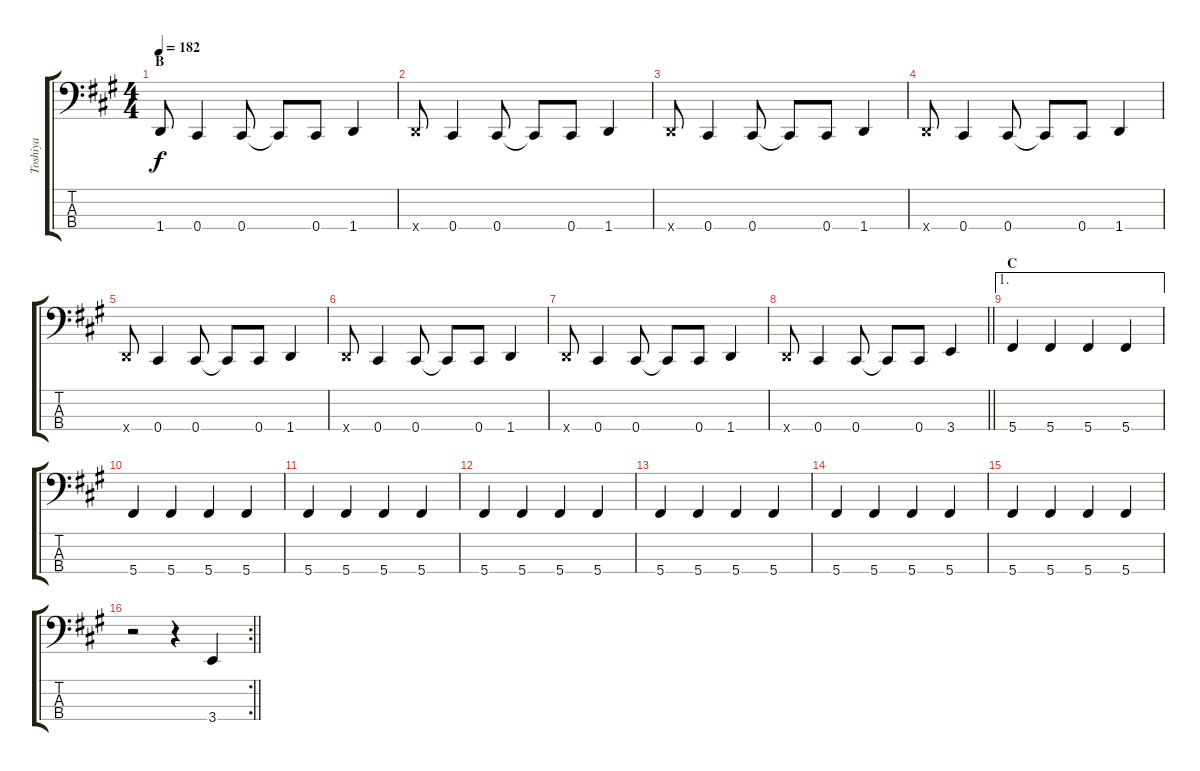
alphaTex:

\track ("Toshiya" "Toshiya") {instrument slapbass1}
\staff {score tabs}
\tuning (E2 B1 Gb1 Db1) {hide}
\ts (4 4)
\section ("" "B")
\tempo 182
\clef f4
\ks a
1.4.8{dy f instrument slapbass1} 0.4.4 0.4.8 0.4{t}.8 0.4.8 1.4.4 |
1.4{x}.8 0.4.4 0.4.8 0.4{t}.8 0.4.8 1.4.4 |
1.4{x}.8 0.4.4 0.4.8 0.4{t}.8 0.4.8 1.4.4 |
1.4{x}.8 0.4.4 0.4.8 0.4{t}.8 0.4.8 1.4.4 |
1.4{x}.8 0.4.4 0.4.8 0.4{t}.8 0.4.8 1.4.4 |
1.4{x}.8 0.4.4 0.4.8 0.4{t}.8 0.4.8 1.4.4 |
1.4{x}.8 0.4.4 0.4.8 0.4{t}.8 0.4.8 1.4.4 |
\barLineRight lightlight
1.4{x}.8 0.4.4 0.4.8 0.4{t}.8 0.4.8 3.4.4 |
\ae 1
\section ("" "C")
5.4.4{instrument electricbassfinger} 5.4.4 5.4.4 5.4.4 |
5.4.4{instrument electricbassfinger} 5.4.4 5.4.4 5.4.4 |
5.4.4 5.4.4 5.4.4 5.4.4 |
5.4.4 5.4.4 5.4.4 5.4.4 |
5.4.4 5.4.4 5.4.4 5.4.4 |
5.4.4 5.4.4 5.4.4 5.4.4 |
5.4.4 5.4.4 5.4.4 5.4.4 |
\rc 2
\barLineRight lightlight
r.2 r.4 3.4{sl}.4
